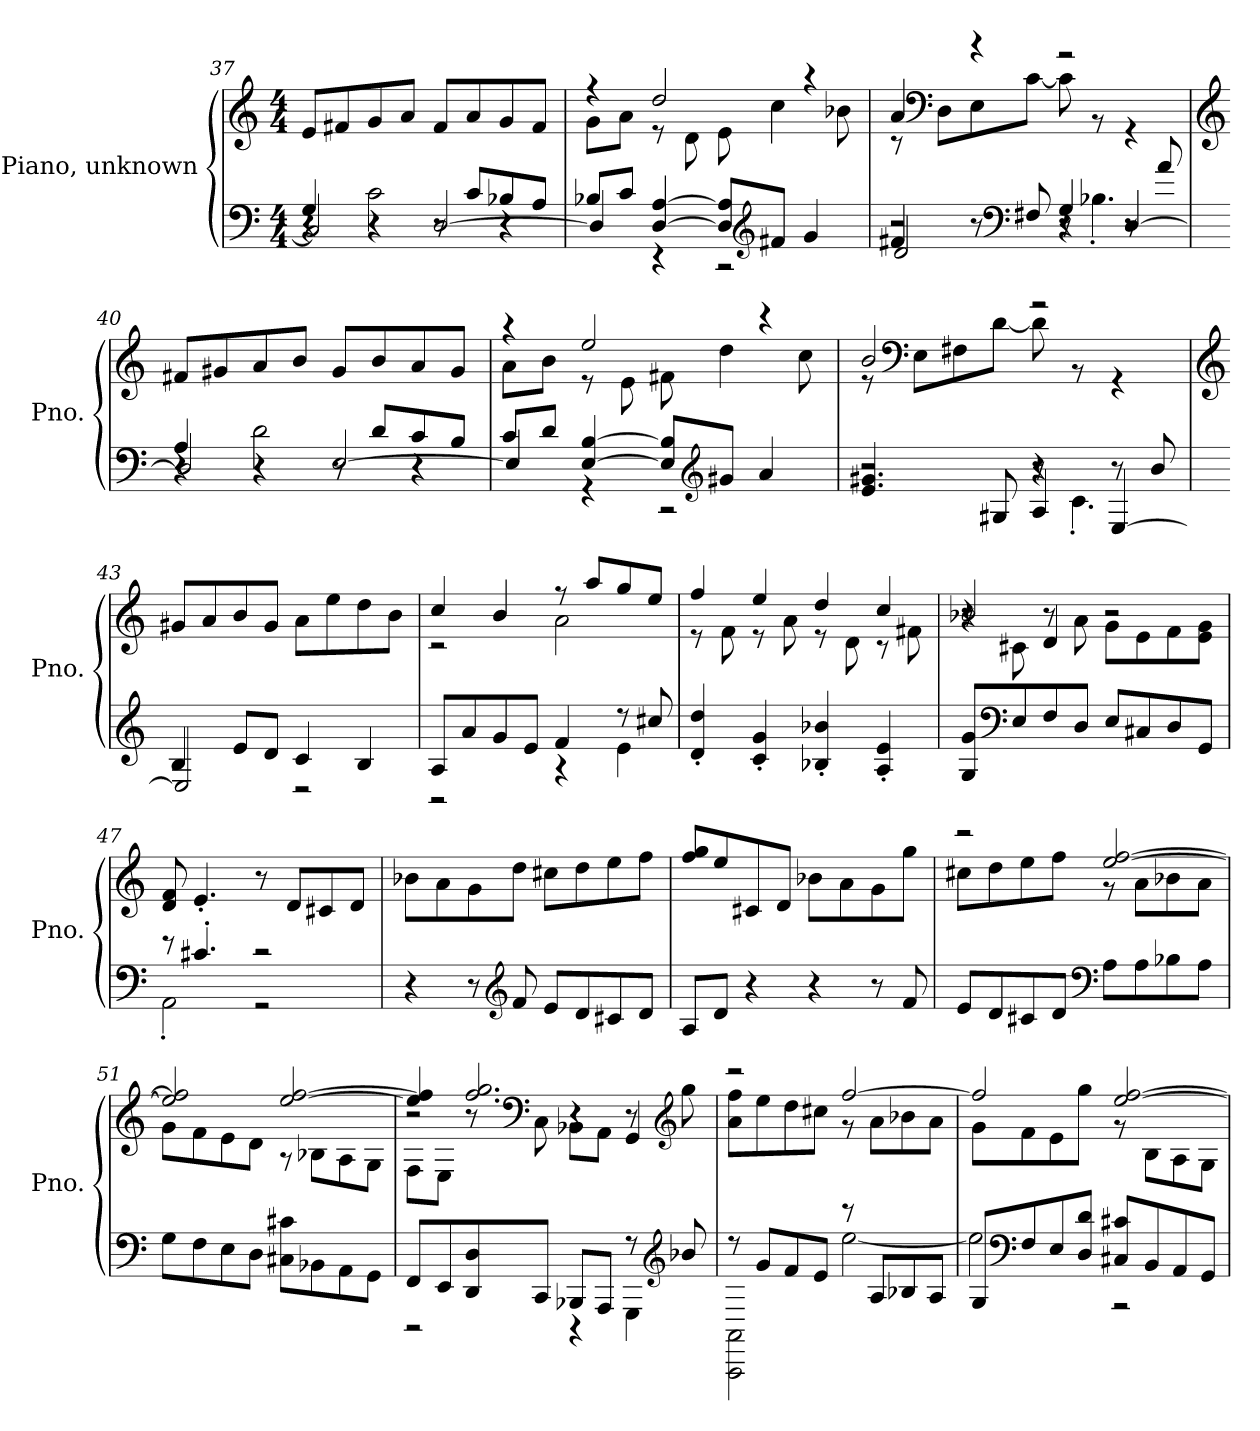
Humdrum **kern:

**kern	**kern
*part1	*part1
*staff2	*staff1
*I"Piano, unknown	*
*I'Pno.	*
!!LO:LB:g=z
*clefF4	*clefG2
*k[]	*k[]
*M4/4	*M4/4
=37	=37
*^	*
*	*^	*
4G/	4r	2C/]	8e/L
.	.	.	8f#X/
4r	2c\	.	8g/
.	.	.	8a/J
8r	.	[2D/	8f#/L
8c/L	.	.	8a/
8B-X/	4r	.	8g/
8A/J	.	.	8f#/J
*	*v	*v	*
=38	=38	=38
*	*	*^
8B-X/L	4D/]	4r	8g\L
8c/J	.	.	8a\J
[4D/ [4A/	4r	2dd/	8r
.	.	.	8d\
8D/] 8A/]L	2r	.	8e\
*clefG2	*	*	*
8f#X/J	.	.	4cc\
4g/	.	4r	.
.	.	.	8b-X\
=39	=39	=39	=39
*	*^	*	*
4f#X/	2r	2d/	4a/	8r
*	*	*	*clefF4	*
.	.	.	.	8D\L
8r	.	.	4r	8E\
*clefF4	*	*	*	*
8F#X/	.	.	.	[8c\J
4r	8r	4G/	2r	8c\]
.	4.B-X'\	.	.	8r
8r	.	[4D/	.	4r
8a/	.	.	.	.
*	*	*	*v	*v
!!LO:LB:g=z
=40	=40	=40	=40
*	*	*	*clefG2
4A/	4r	2D/]	8f#X/L
.	.	.	8g#X/
4r	2d\	.	8a/
.	.	.	8b/J
8r	.	[2E/	8g#/L
8d/L	.	.	8b/
8c/	4r	.	8a/
8B/J	.	.	8g#/J
*	*v	*v	*
=41	=41	=41
*	*	*^
8c/L	4E/]	4r	8a\L
8d/J	.	.	8b\J
[4E/ [4B/	4r	2ee/	8r
.	.	.	8e\
8E/] 8B/]L	2r	.	8f#X\
*clefG2	*	*	*
8g#X/J	.	.	4dd\
4a/	.	4r	.
.	.	.	8cc\
=42	=42	=42	=42
*	*^	*	*
4.e/ 4.g#X/	2r	2r	2b/	8r
*	*	*	*clefF4	*
.	.	.	.	8E\L
.	.	.	.	8F#X\
8G#X/	.	.	.	[8d\J
4r	8r	4A/	2r	8d\]
.	4.c'\	.	.	8r
8r	.	[4E/	.	4r
8b/	.	.	.	.
*v	*v	*v	*	*
*	*v	*v
!!LO:PB:g=z
=43	=43
*	*clefG2
*^	*
4B/	2E/]	8g#X/L
.	.	8a/
8e/L	.	8b/
8d/J	.	8g#/J
4c/	2r	8a\L
.	.	8ee\
4B/	.	8dd\
.	.	8b\J
=44	=44	=44
*	*	*^
8A/L	2r	4cc/	2r
8a/	.	.	.
8g/	.	4b/	.
8e/J	.	.	.
4f/	4r	8r	2a\
.	.	8aa/L	.
8r	4e\	8gg/	.
8cc#X/	.	8ee/J	.
*v	*v	*	*
=45	=45	=45
4d/' 4dd/'	4ff/	8r
.	.	8f\
4c/' 4g/'	4ee/	8r
.	.	8a\
4B-X/' 4b-X/'	4dd/	8r
.	.	8d\
4A/' 4e/'	4cc/	8r
.	.	8f#X\
=46	=46	=46
*	*	*^
8G/ 8g/L	2b-X/	8r	4r
*clefF4	*	*	*
8E/	.	8c#X\	.
8F/	.	8r	4d/
8D/J	.	8a\	.
8E/L	2r	8g\L	2r
8C#X/	.	8e\	.
8D/	.	8f\	.
8GG/J	.	8e\ 8g\J	.
*	*v	*v	*v
!!LO:LB:g=z
=47	=47
*^	*
8r	2AA'\	8d/ 8f/
4.c#X'/	.	4.e'/
2r	2r	8r
.	.	8d/L
.	.	8c#X/
.	.	8d/J
*v	*v	*
=48	=48
4r	8b-X\L
.	8a\
8r	8g\
*clefG2	*
8f/	8dd\J
8e/L	8cc#X\L
8d/	8dd\
8c#X/	8ee\
8d/J	8ff\J
=49	=49
8A/L	8ff/ 8gg/L
8d/J	8ee/
4r	8c#X/
.	8d/J
4r	8b-X\L
.	8a\
8r	8g\
8f/	8gg\J
=50	=50
*	*^
8e/L	2r	8cc#X\L
8d/	.	8dd\
8c#X/	.	8ee\
8d/J	.	8ff\J
*clefF4	*	*
8A\L	[2ee/ [2ff/	8r
8A\	.	8a\L
8B-X\	.	8b-X\
8A\J	.	8a\J
!!LO:LB:g=z	!!
=51	=51	=51
8G\L	2ee/] 2ff/]	8g\L
8F\	.	8f\
8E\	.	8e\
8D\J	.	8d\J
8C#X\ 8c#X\L	[2ee/ [2ff/	8r
8BB-X\	.	8B-X\L
8AA\	.	8A\
8GG\J	.	8G\J
=52	=52	=52
*^	*	*^
8FF/L	2r	4ee/] 4ff/]	8F\L	2r
8EE/	.	.	8E\J	.
8DD/ 8D/	.	2.ff/ 2.gg/	8r	.
*	*	*clefF4	*	*
8CC/J	.	.	8C\	.
8BBB-X/L	4r	.	8BB-X\L	4r
8AAA/J	.	.	8AA\J	.
8r	4GGG\	.	8r	4GG/
*clefG2	*	*clefG2	*	*
8b-X/	.	.	8gg\	.
*	*	*	*v	*v
=53	=53	=53	=53
8r	2AAA\ 2AA\	2r	8a\ 8ff\L
8g/L	.	.	8ee\
8f/	.	.	8dd\
8e/J	.	.	8cc#X\J
8r	[2ee\	[2ff/	8r
8A/L	.	.	8a\L
8B-X/	.	.	8b-X\
8A/J	.	.	8a\J
!!LO:LB:g=z	!!
=54	=54	=54	=54
8G/L	2ee\]	2ff/]	8g\L
*clefF4	*	*	*
8F/	.	.	8f\
8E/	.	.	8e\
8D/ 8d/J	.	.	8gg\J
8C#X/ 8c#X/L	2r	[2ee/ [2ff/	8r
8BB/	.	.	8B\L
8AA/	.	.	8A\
8GG/J	.	.	8G\J
*v	*v	*	*
*	*v	*v
=	=
*-	*-
